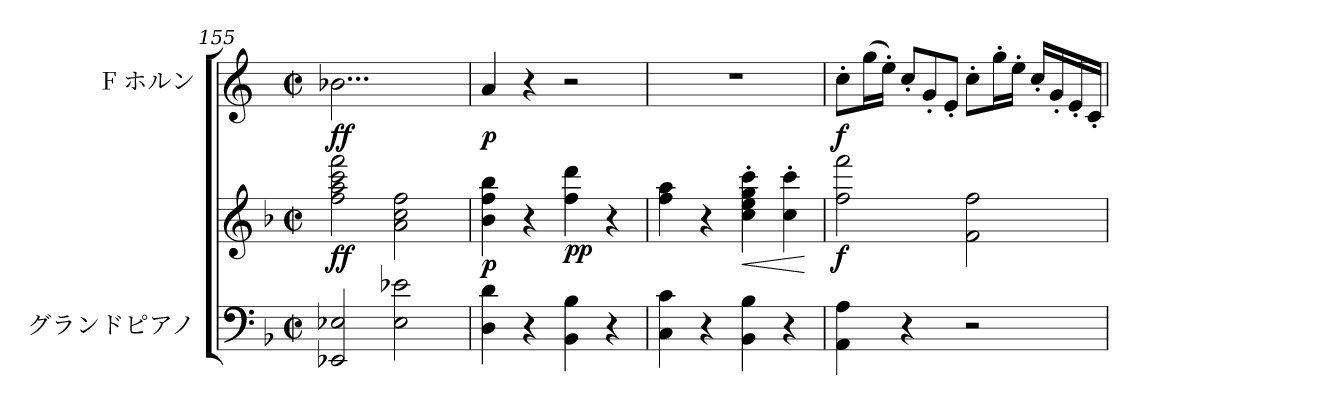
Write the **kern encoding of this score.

**kern	**kern	**dynam	**kern	**dynam
*part2	*part2	*part2	*part1	*part1
*staff3	*staff2	*staff2/3	*staff1	*staff1
*I"グランドピアノ	*	*	*I"F ホルン	*
*clefF4	*clefG2	*	*clefG2	*
*	*	*	*ITrd4c7	*
*k[b-]	*k[b-]	*	*k[b-]	*
*M2/2	*M2/2	*	*M2/2	*
*met(c|)	*met(c|)	*	*met(c|)	*
=155	=155	=155	=155	=155
!	!	!LO:DY:b	!LO:N:head=open	!LO:DY:b
2EE-X/ 2E-X/	2ff\ 2aa\ 2ccc\ 2fff\	ff	2...e-X\	ff
2E-\ 2e-X\	2a\ 2cc\ 2ff\	.	.	.
.	.	.	16ryy	.
=156	=156	=156	=156	=156
!	!	!LO:DY:b	!	!LO:DY:b
4D\ 4d\	4b-\ 4ff\ 4bb-\	p	4d/	p
4r	4r	.	4r	.
!	!	!LO:DY:b	!	!
4BB-\ 4B-\	4ff\ 4ddd\	pp	2r	.
4r	4r	.	.	.
=157	=157	=157	=157	=157
4C\ 4c\	4ff\ 4aa\	.	1r	.
4r	4r	.	.	.
!	!	!LO:HP:b	!	!
4BB-\ 4B-\	4cc\' 4ee\' 4gg\' 4ccc\'	<	.	.
4r	4cc\' 4ccc\'	.	.	.
.	.	[	.	.
=158	=158	=158	=158	=158
!	!	!LO:DY:b	!	!LO:DY:b
4AA\ 4A\	2ff\ 2fff\	f	8f'\L	f
.	.	.	(>16cc\L	.
.	.	.	16a'\JJ)	.
*	*	*	*Xtuplet	*
4r	.	.	12f'/L	.
.	.	.	12c'/	.
.	.	.	12A'/J	.
2r	2f\ 2ff\	.	8f'\L	.
.	.	.	16cc'\L	.
.	.	.	16a'\JJ	.
.	.	.	16f'/LL	.
.	.	.	16c'/	.
.	.	.	16A'/	.
.	.	.	16F'/JJ	.
=	=	=	=	=
*-	*-	*-	*-	*-
